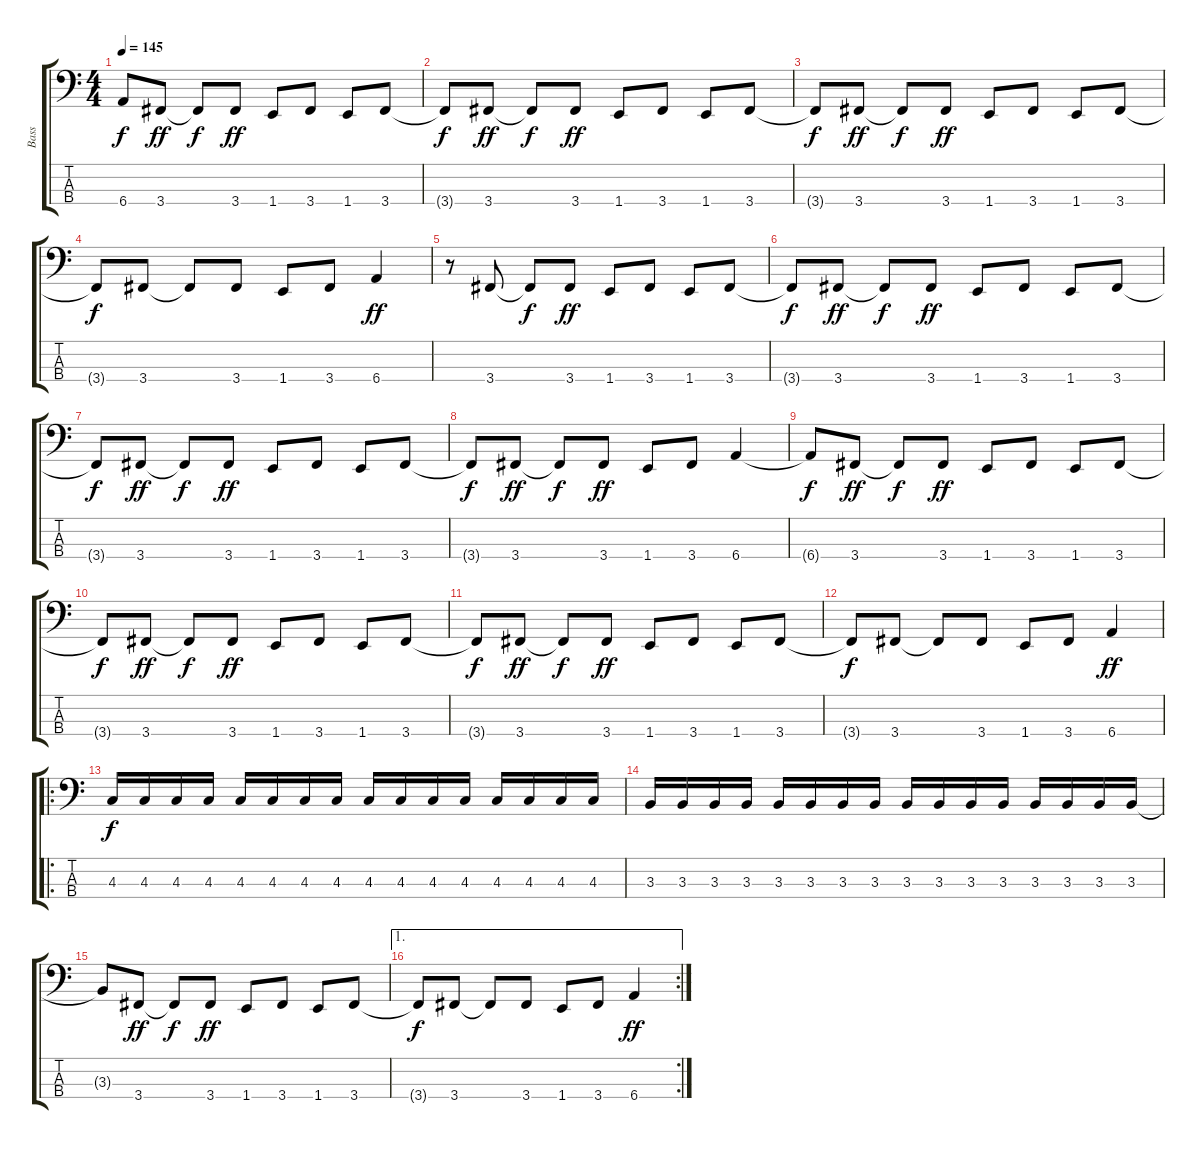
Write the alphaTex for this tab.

\track ("Bass" "Bass") {instrument electricbassfinger}
\staff {score tabs}
\tuning (Gb2 Db2 Ab1 Eb1) {hide}
\ts (4 4)
\tempo 145
\clef f4
\ks c
6.4{t}.8{dy f} 3.4.8{dy ff} 3.4{t}.8{dy f} 3.4.8{dy ff} 1.4.8 3.4.8 1.4.8 3.4.8 |
3.4{t}.8{dy f} 3.4.8{dy ff} 3.4{t}.8{dy f} 3.4.8{dy ff} 1.4.8 3.4.8 1.4.8 3.4.8 |
3.4{t}.8{dy f} 3.4.8{dy ff} 3.4{t}.8{dy f} 3.4.8{dy ff} 1.4.8 3.4.8 1.4.8 3.4.8 |
3.4{t}.8{dy f} 3.4.8 3.4{t}.8 3.4.8 1.4.8 3.4.8 6.4.4{dy ff} |
r.8 3.4.8 3.4{t}.8{dy f} 3.4.8{dy ff} 1.4.8 3.4.8 1.4.8 3.4.8 |
3.4{t}.8{dy f} 3.4.8{dy ff} 3.4{t}.8{dy f} 3.4.8{dy ff} 1.4.8 3.4.8 1.4.8 3.4.8 |
3.4{t}.8{dy f} 3.4.8{dy ff} 3.4{t}.8{dy f} 3.4.8{dy ff} 1.4.8 3.4.8 1.4.8 3.4.8 |
3.4{t}.8{dy f} 3.4.8{dy ff} 3.4{t}.8{dy f} 3.4.8{dy ff} 1.4.8 3.4.8 6.4.4 |
6.4{t}.8{dy f} 3.4.8{dy ff} 3.4{t}.8{dy f} 3.4.8{dy ff} 1.4.8 3.4.8 1.4.8 3.4.8 |
3.4{t}.8{dy f} 3.4.8{dy ff} 3.4{t}.8{dy f} 3.4.8{dy ff} 1.4.8 3.4.8 1.4.8 3.4.8 |
3.4{t}.8{dy f} 3.4.8{dy ff} 3.4{t}.8{dy f} 3.4.8{dy ff} 1.4.8 3.4.8 1.4.8 3.4.8 |
3.4{t}.8{dy f} 3.4.8 3.4{t}.8 3.4.8 1.4.8 3.4.8 6.4.4{dy ff} |
\ro
4.3.16{dy f} 4.3.16 4.3.16 4.3.16 4.3.16 4.3.16 4.3.16 4.3.16 4.3.16 4.3.16 4.3.16 4.3.16 4.3.16 4.3.16 4.3.16 4.3.16 |
3.3.16 3.3.16 3.3.16 3.3.16 3.3.16 3.3.16 3.3.16 3.3.16 3.3.16 3.3.16 3.3.16 3.3.16 3.3.16 3.3.16 3.3.16 3.3.16 |
3.3{t}.8 3.4.8{dy ff} 3.4{t}.8{dy f} 3.4.8{dy ff} 1.4.8 3.4.8 1.4.8 3.4.8 |
\ae 1
\rc 2
3.4{t}.8{dy f} 3.4.8 3.4{t}.8 3.4.8 1.4.8 3.4.8 6.4.4{dy ff}
